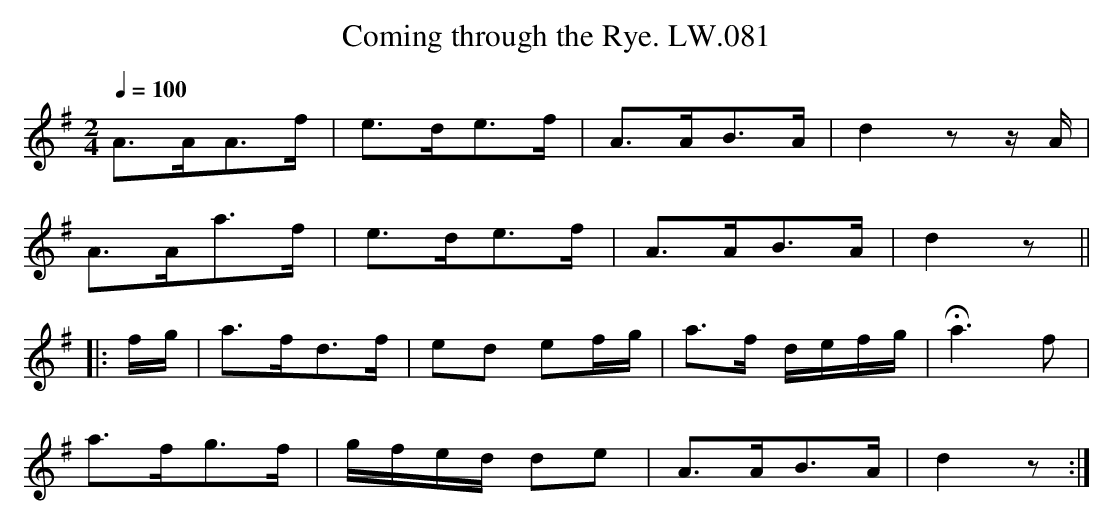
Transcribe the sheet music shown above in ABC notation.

X:1
T:Coming through the Rye. LW.081
M:2/4
L:1/8
Q:1/4=100
K:G
A>AA>f | e>de>f | A>AB>A | d2 zz/A/ |
A>Aa>f | e>de>f | A>AB>A | d2 z ||
|:f/g/ | a>fd>f | ed ef/g/ | a>f d/e/f/g/ | Ha3 f |
a>fg>f | g/f/e/d/ de | A>AB>A | d2z:|
